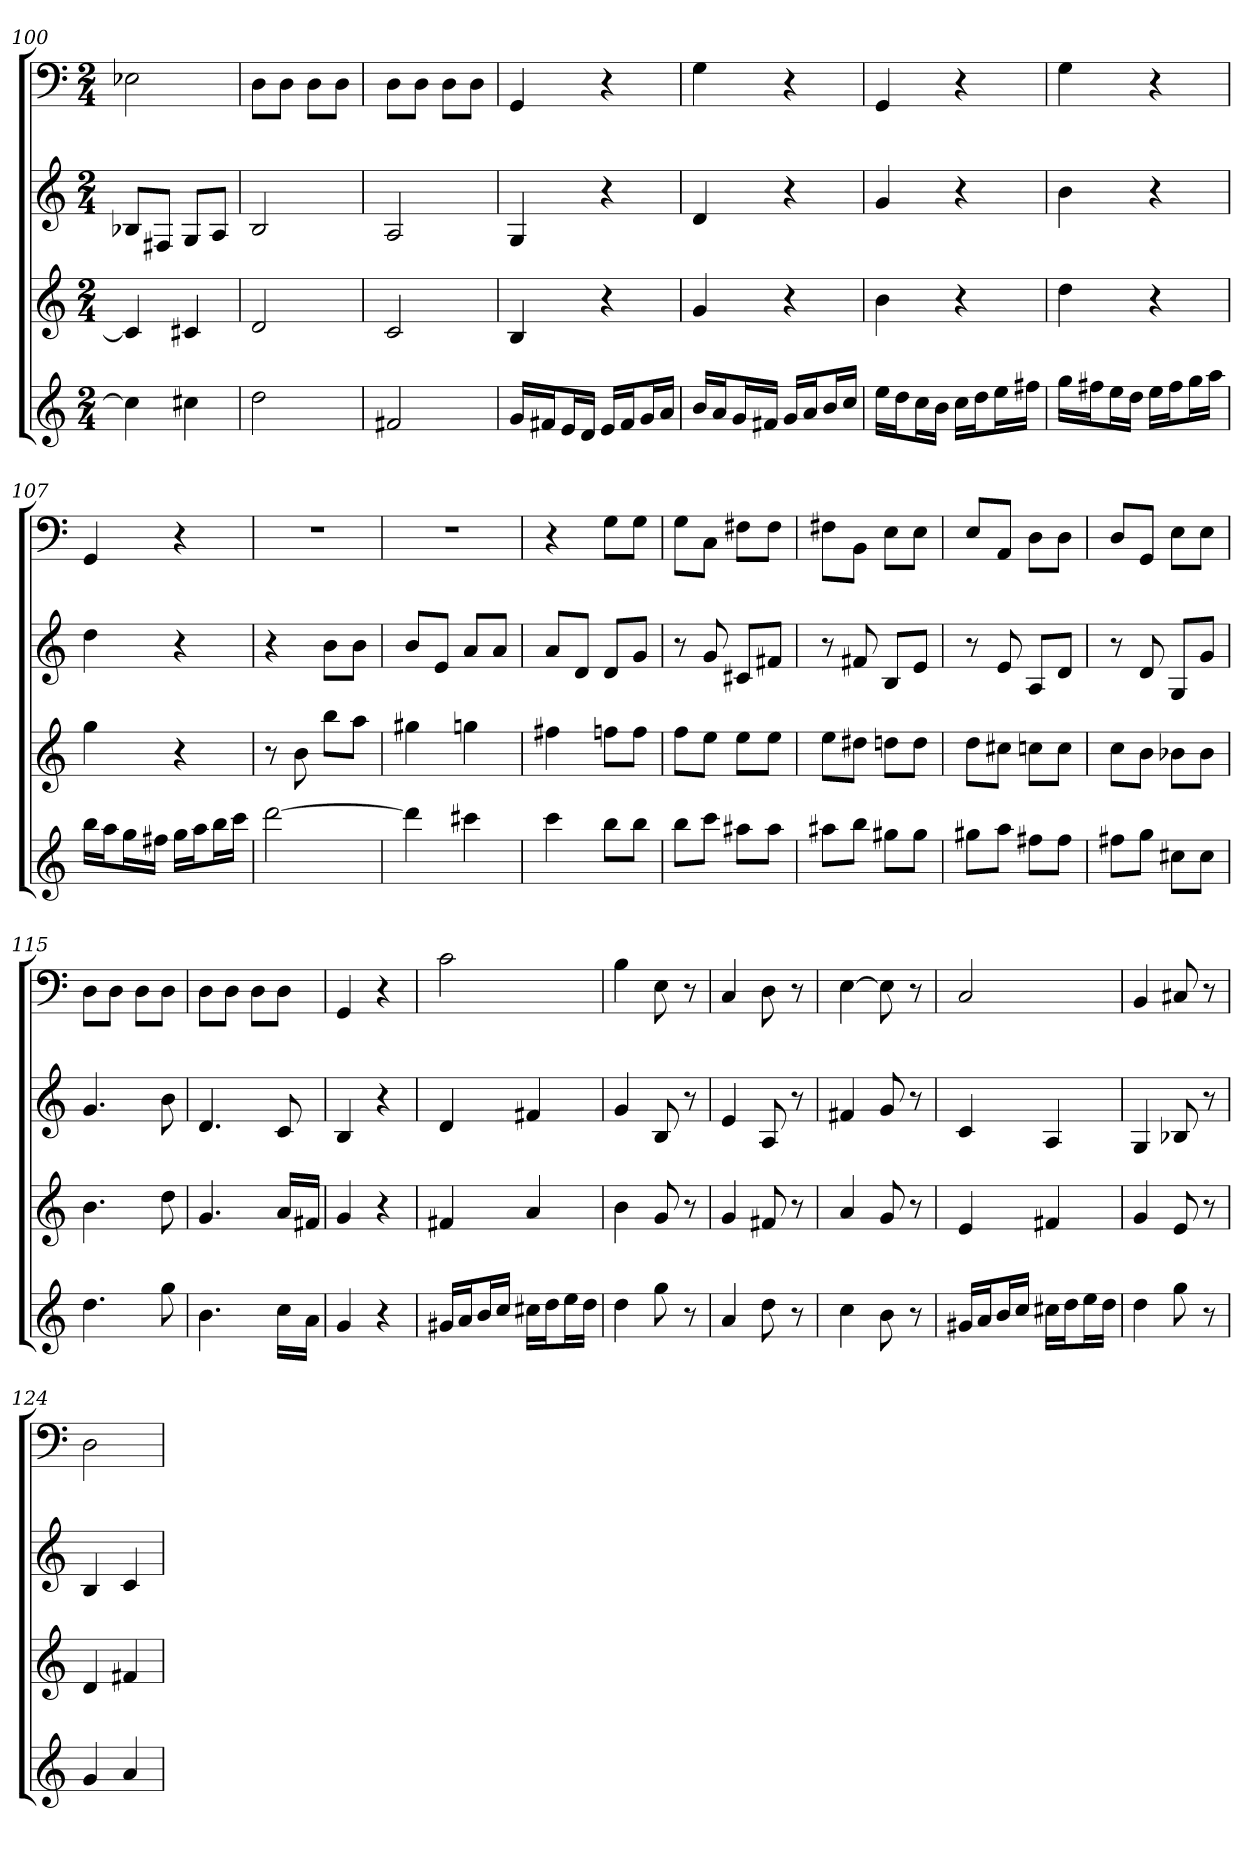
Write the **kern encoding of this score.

**kern	**kern	**kern	**kern
*part4	*part3	*part2	*part1
*staff4	*staff3	*staff2	*staff1
*k[]	*k[]	*k[]	*k[]
*C:	*C:	*C:	*C:
*M2/4	*M2/4	*M2/4	*M2/4
=100	=100	=100	=100
4cc]	4c]	8B-XL	2E-X
.	.	8F#XJ	.
4cc#X	4c#X	8GL	.
.	.	8AJ	.
=101	=101	=101	=101
2dd	2d	2B	8DL
.	.	.	8DJ
.	.	.	8DL
.	.	.	8DJ
=102	=102	=102	=102
2f#X	2c	2A	8DL
.	.	.	8DJ
.	.	.	8DL
.	.	.	8DJ
=103	=103	=103	=103
16gLL	4B	4G	4GG
16f#XJ	.	.	.
16eL	.	.	.
16dJJ	.	.	.
16eLL	4r	4r	4r
16f#J	.	.	.
16gL	.	.	.
16aJJ	.	.	.
=104	=104	=104	=104
16bLL	4g	4d	4G
16aJ	.	.	.
16gL	.	.	.
16f#XJJ	.	.	.
16gLL	4r	4r	4r
16aJ	.	.	.
16bL	.	.	.
16ccJJ	.	.	.
=105	=105	=105	=105
16eeLL	4b	4g	4GG
16ddJ	.	.	.
16ccL	.	.	.
16bJJ	.	.	.
16ccLL	4r	4r	4r
16ddJ	.	.	.
16eeL	.	.	.
16ff#XJJ	.	.	.
=106	=106	=106	=106
16ggLL	4dd	4b	4G
16ff#XJ	.	.	.
16eeL	.	.	.
16ddJJ	.	.	.
16eeLL	4r	4r	4r
16ff#J	.	.	.
16ggL	.	.	.
16aaJJ	.	.	.
=107	=107	=107	=107
16bbLL	4gg	4dd	4GG
16aaJ	.	.	.
16ggL	.	.	.
16ff#XJJ	.	.	.
16ggLL	4r	4r	4r
16aaJ	.	.	.
16bbL	.	.	.
16cccJJ	.	.	.
=108	=108	=108	=108
[2ddd	8r	4r	2r
.	8b	.	.
.	8bbL	8bL	.
.	8aaJ	8bJ	.
=109	=109	=109	=109
4ddd]	4gg#X	8bL	2r
.	.	8eJ	.
4ccc#X	4ggn	8aL	.
.	.	8aJ	.
=110	=110	=110	=110
4ccc	4ff#X	8aL	4r
.	.	8dJ	.
8bbL	8ffnL	8dL	8GL
8bbJ	8ffJ	8gJ	8GJ
=111	=111	=111	=111
8bbL	8ffL	8r	8GL
8cccJ	8eeJ	8g	8CJ
8aa#XL	8eeL	8c#XL	8F#XL
8aa#J	8eeJ	8f#XJ	8F#J
=112	=112	=112	=112
8aa#XL	8eeL	8r	8F#XL
8bbJ	8dd#XJ	8f#X	8BBJ
8gg#XL	8ddnL	8BL	8EL
8gg#J	8ddJ	8eJ	8EJ
=113	=113	=113	=113
8gg#XL	8ddL	8r	8EL
8aaJ	8cc#XJ	8e	8AAJ
8ff#XL	8ccnL	8AL	8DL
8ff#J	8ccJ	8dJ	8DJ
=114	=114	=114	=114
8ff#XL	8ccL	8r	8DL
8ggJ	8bJ	8d	8GGJ
8cc#XL	8b-XL	8GL	8EL
8cc#J	8b-J	8gJ	8EJ
=115	=115	=115	=115
4.dd	4.b	4.g	8DL
.	.	.	8DJ
.	.	.	8DL
8gg	8dd	8b	8DJ
=116	=116	=116	=116
4.b	4.g	4.d	8DL
.	.	.	8DJ
.	.	.	8DL
16ccLL	16aLL	8c	8DJ
16aJJ	16f#XJJ	.	.
=117	=117	=117	=117
4g	4g	4B	4GG
4r	4r	4r	4r
=118	=118	=118	=118
16g#XLL	4f#X	4d	2c
16aJ	.	.	.
16bL	.	.	.
16ccJJ	.	.	.
16cc#XLL	4a	4f#X	.
16ddJ	.	.	.
16eeL	.	.	.
16ddJJ	.	.	.
=119	=119	=119	=119
4dd	4b	4g	4B
8gg	8g	8B	8E
8r	8r	8r	8r
=120	=120	=120	=120
4a	4g	4e	4C
8dd	8f#X	8A	8D
8r	8r	8r	8r
=121	=121	=121	=121
4cc	4a	4f#X	[4E
8b	8g	8g	8E]
8r	8r	8r	8r
=122	=122	=122	=122
16g#XLL	4e	4c	2C
16aJ	.	.	.
16bL	.	.	.
16ccJJ	.	.	.
16cc#XLL	4f#X	4A	.
16ddJ	.	.	.
16eeL	.	.	.
16ddJJ	.	.	.
=123	=123	=123	=123
4dd	4g	4G	4BB
8gg	8e	8B-X	8C#X
8r	8r	8r	8r
=124	=124	=124	=124
4g	4d	4B	2D
4a	4f#X	4c	.
=	=	=	=
*-	*-	*-	*-
